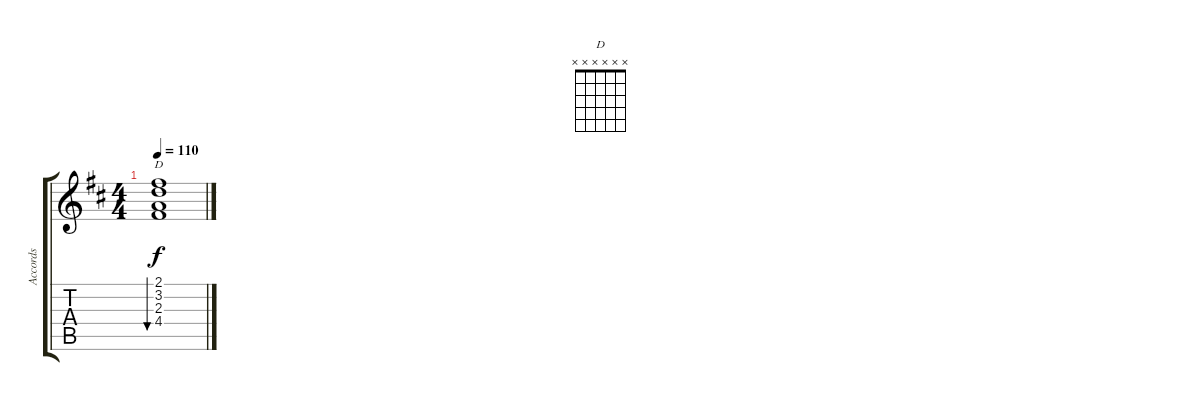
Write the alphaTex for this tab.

\track ("Accords" "Accords") {instrument acousticguitarsteel}
\staff {score tabs}
\tuning (E4 B3 G3 D3 A2 E2) {hide}
\chord ("D" x x x x x x)
\ts (4 4)
\tempo 110
\clef g2
\ks d
(2.1 3.2 2.3 4.4).1{bu 240 ch "D" dy f}
